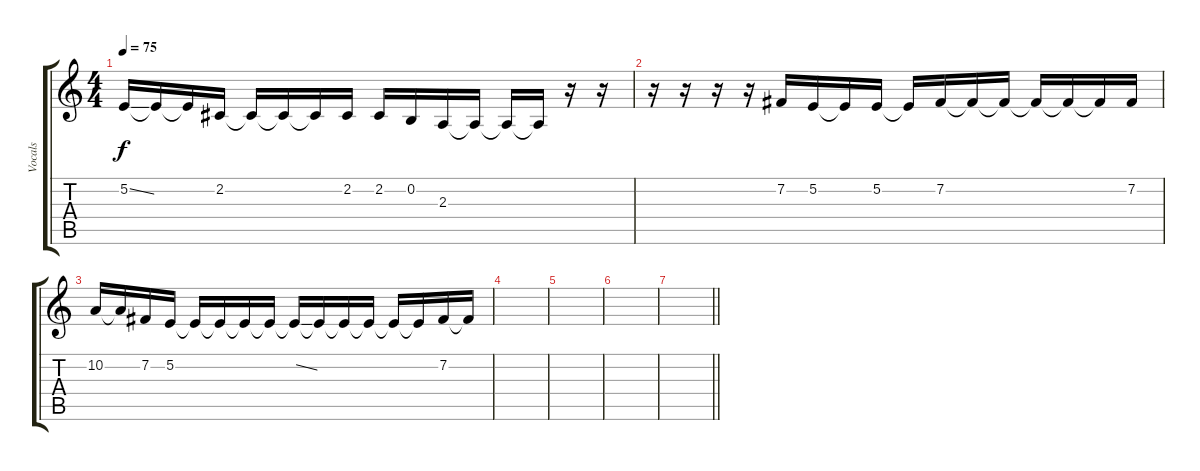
\track ("Vocals" "Vocals") {instrument lead6voice}
\staff {score tabs}
\tuning (E4 B3 G3 D3 A2 E2) {hide}
\ts (4 4)
\tempo 75
\clef g2
\ks c
5.2{ss}.16{dy f} 5.2{t}.16 5.2{t}.16 2.2.16 2.2{t}.16 2.2{t}.16 2.2{t}.16 2.2.16 2.2.16 0.2.16 2.3.16 2.3{t}.16 2.3{t}.16 2.3{t}.16 r.16 r.16 |
r.16 r.16 r.16 r.16 7.2.16 5.2.16 5.2{t}.16 5.2.16 5.2{t}.16 7.2.16 7.2{t}.16 7.2{t}.16 7.2{t}.16 7.2{t}.16 7.2{t}.16 7.2.16 |
10.2.16 10.2{t}.16 7.2.16 5.2.16 5.2{t}.16 5.2{t}.16 5.2{t}.16 5.2{t}.16 5.2{ss t}.16 5.2{t}.16 5.2{t}.16 5.2{t}.16 5.2{t}.16 5.2{t}.16 7.2.16 7.2{t}.16 |
|
|
|
\barLineRight lightlight
